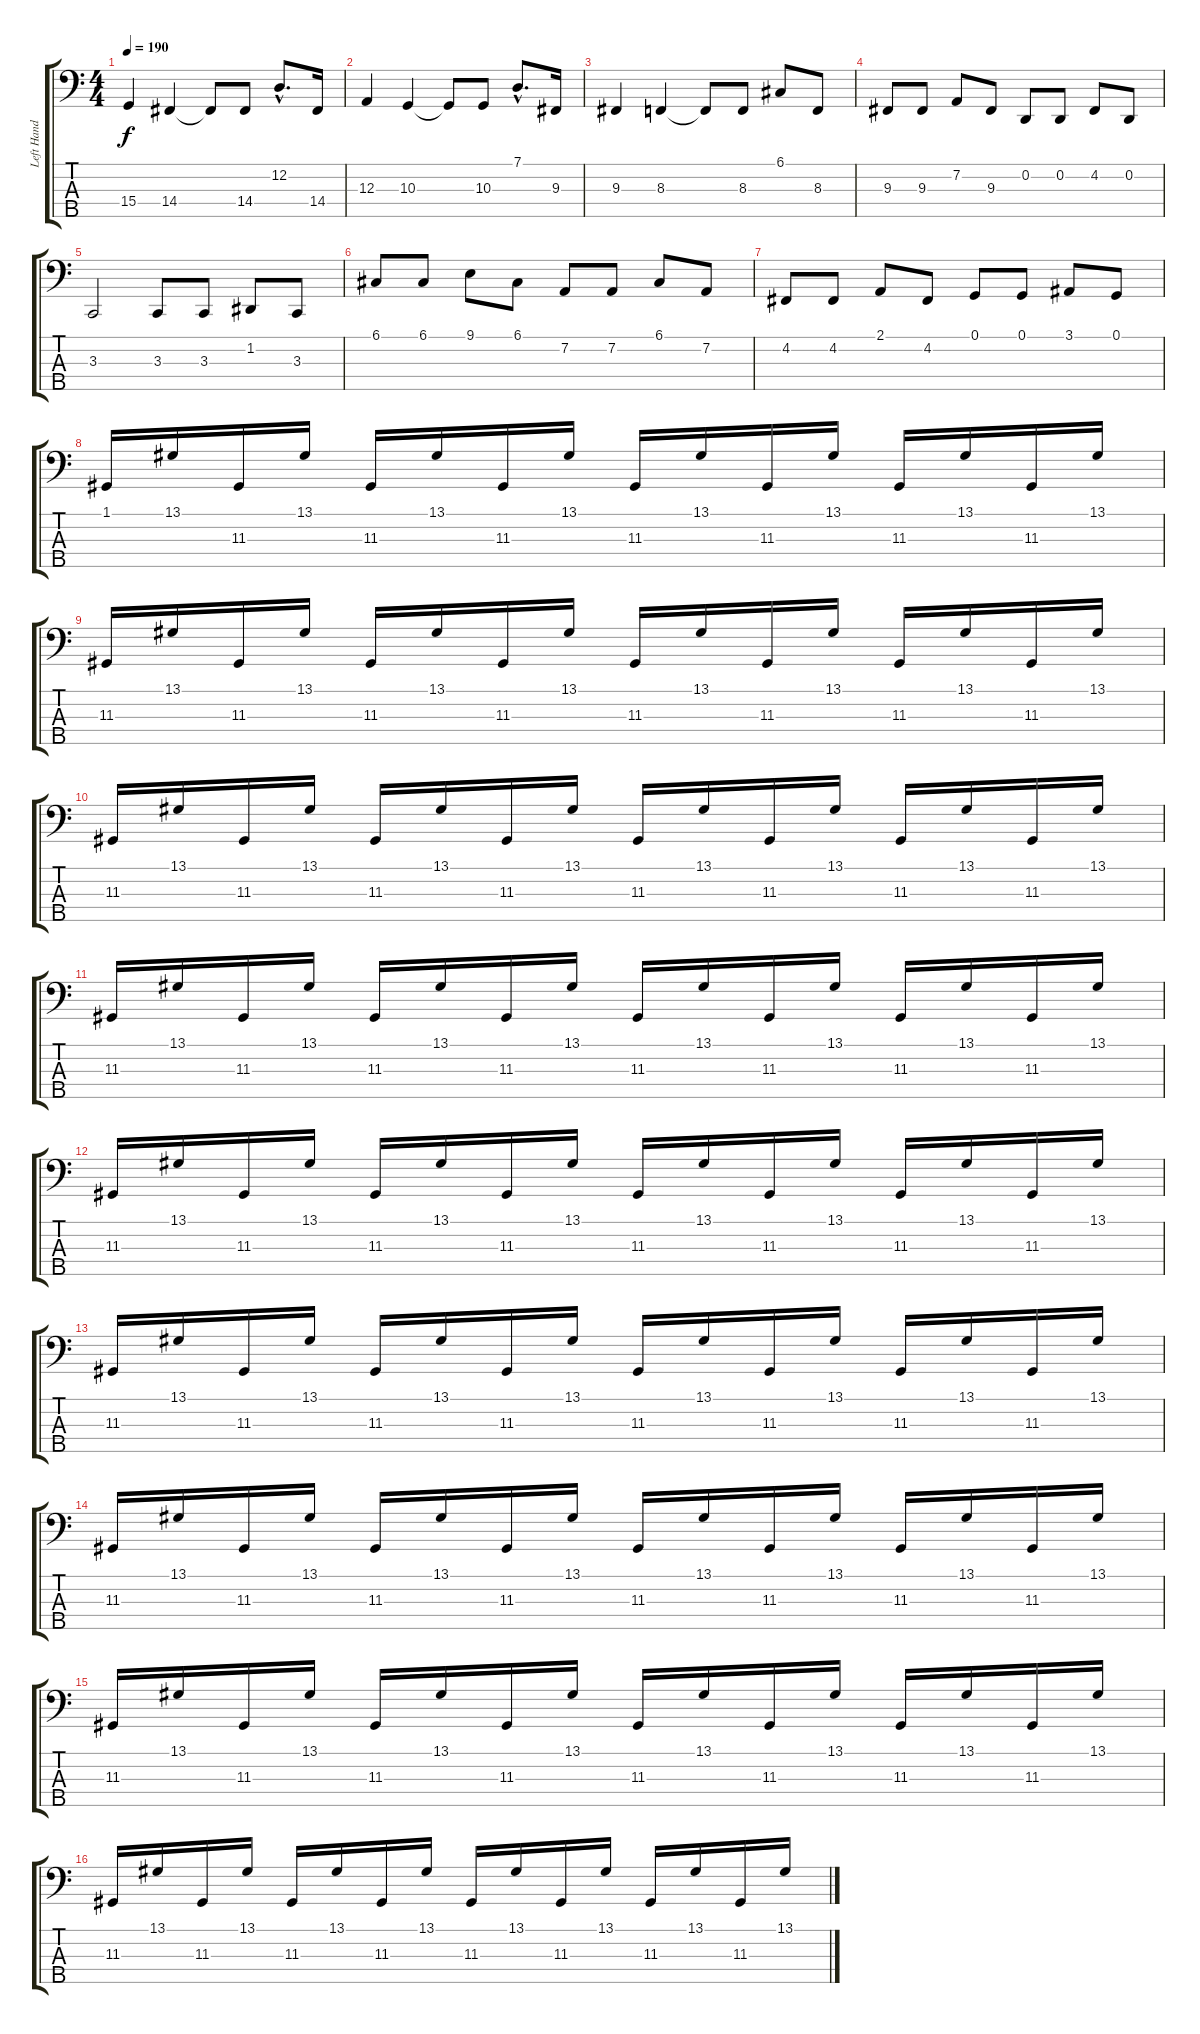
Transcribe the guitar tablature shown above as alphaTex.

\track ("Left Hand" "Left Hand") {instrument acousticgrandpiano}
\staff {score tabs}
\tuning (G2 D2 A1 E1 B0) {hide}
\ts (4 4)
\tempo 190
\clef f4
\ks c
15.4.4{dy f} 14.4.4 14.4{t}.8 14.4.8 12.2{hac}.8{d} 14.4.16 |
12.3.4 10.3.4 10.3{t}.8 10.3.8 7.1{hac}.8{d} 9.3.16 |
9.3.4 8.3.4 8.3{t}.8 8.3.8 6.1.8 8.3.8 |
9.3.8 9.3.8 7.2.8 9.3.8 0.2.8 0.2.8 4.2.8 0.2.8 |
3.3.2 3.3.8 3.3.8 1.2.8 3.3.8 |
6.1.8 6.1.8 9.1.8 6.1.8 7.2.8 7.2.8 6.1.8 7.2.8 |
4.2.8 4.2.8 2.1.8 4.2.8 0.1.8 0.1.8 3.1.8 0.1.8 |
1.1.16 13.1.16 11.3.16 13.1.16 11.3.16 13.1.16 11.3.16 13.1.16 11.3.16 13.1.16 11.3.16 13.1.16 11.3.16 13.1.16 11.3.16 13.1.16 |
11.3.16 13.1.16 11.3.16 13.1.16 11.3.16 13.1.16 11.3.16 13.1.16 11.3.16 13.1.16 11.3.16 13.1.16 11.3.16 13.1.16 11.3.16 13.1.16 |
11.3.16 13.1.16 11.3.16 13.1.16 11.3.16 13.1.16 11.3.16 13.1.16 11.3.16 13.1.16 11.3.16 13.1.16 11.3.16 13.1.16 11.3.16 13.1.16 |
11.3.16 13.1.16 11.3.16 13.1.16 11.3.16 13.1.16 11.3.16 13.1.16 11.3.16 13.1.16 11.3.16 13.1.16 11.3.16 13.1.16 11.3.16 13.1.16 |
11.3.16 13.1.16 11.3.16 13.1.16 11.3.16 13.1.16 11.3.16 13.1.16 11.3.16 13.1.16 11.3.16 13.1.16 11.3.16 13.1.16 11.3.16 13.1.16 |
11.3.16 13.1.16 11.3.16 13.1.16 11.3.16 13.1.16 11.3.16 13.1.16 11.3.16 13.1.16 11.3.16 13.1.16 11.3.16 13.1.16 11.3.16 13.1.16 |
11.3.16 13.1.16 11.3.16 13.1.16 11.3.16 13.1.16 11.3.16 13.1.16 11.3.16 13.1.16 11.3.16 13.1.16 11.3.16 13.1.16 11.3.16 13.1.16 |
11.3.16 13.1.16 11.3.16 13.1.16 11.3.16 13.1.16 11.3.16 13.1.16 11.3.16 13.1.16 11.3.16 13.1.16 11.3.16 13.1.16 11.3.16 13.1.16 |
11.3.16 13.1.16 11.3.16 13.1.16 11.3.16 13.1.16 11.3.16 13.1.16 11.3.16 13.1.16 11.3.16 13.1.16 11.3.16 13.1.16 11.3.16 13.1.16
